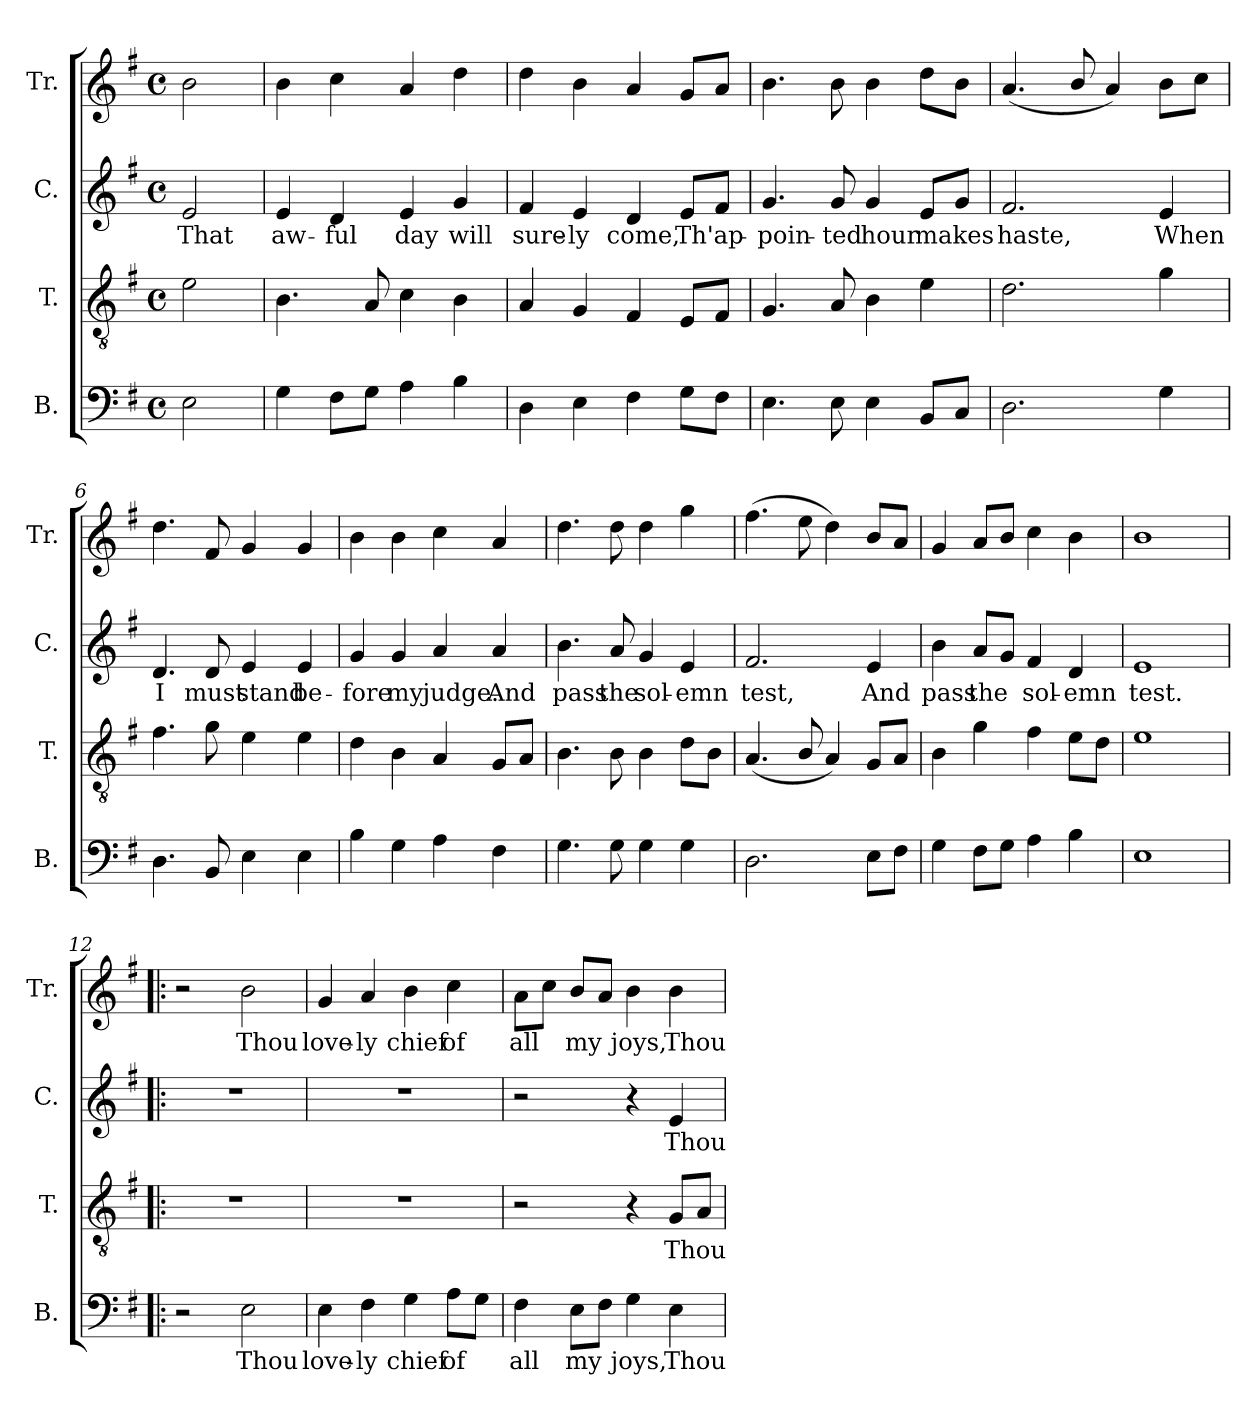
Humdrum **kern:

**kern	**text	**kern	**text	**kern	**text	**kern	**text
*part4	*part4	*part3	*part3	*part2	*part2	*part1	*part1
*staff4	*staff4	*staff3	*staff3	*staff2	*staff2	*staff1	*staff1
*I"B.	*	*I"T.	*	*I"C.	*	*I"Tr.	*
*I'B.	*	*I'T.	*	*I'C.	*	*I'Tr.	*
*clefF4	*	*clefGv2	*	*clefG2	*	*clefG2	*
*k[f#]	*	*k[f#]	*	*k[f#]	*	*k[f#]	*
*M4/4	*	*M4/4	*	*M4/4	*	*M4/4	*
*met(c)	*	*met(c)	*	*met(c)	*	*met(c)	*
*MM110	*	*MM110	*	*MM110	*	*MM110	*
=1	=1	=1	=1	=1	=1	=1	=1
!	!	!	!	!	!LO:LY:b	!	!
2E!\	.	2e!\	.	2e!/	That	2b!\	.
=2	=2	=2	=2	=2	=2	=2	=2
!	!	!	!	!	!LO:LY:b	!	!
4G!\	.	4.B!\	.	4e!/	aw-	4b!\	.
!	!	!	!	!	!LO:LY:b	!	!
8F#!\L	.	.	.	4d!/	-ful	4cc!\	.
8G!\J	.	8A!/	.	.	.	.	.
!	!	!	!	!	!LO:LY:b	!	!
4A!\	.	4c!\	.	4e!/	day	4a!/	.
!	!	!	!	!	!LO:LY:b	!	!
4B!\	.	4B!\	.	4g!/	will	4dd!\	.
=3	=3	=3	=3	=3	=3	=3	=3
!	!	!	!	!	!LO:LY:b	!	!
4D!\	.	4A!/	.	4f#!/	sure-	4dd!\	.
!	!	!	!	!	!LO:LY:b	!	!
4E!\	.	4G!/	.	4e!/	-ly	4b!\	.
!	!	!	!	!	!LO:LY:b	!	!
4F#!\	.	4F#!/	.	4d!/	come,	4a!/	.
!	!	!	!	!	!LO:LY:b	!	!
8G!\L	.	8E!/L	.	8e!/L	Th'ap-	8g!/L	.
8F#!\J	.	8F#!/J	.	8f#!/J	.	8a!/J	.
=4	=4	=4	=4	=4	=4	=4	=4
!	!	!	!	!	!LO:LY:b	!	!
4.E!\	.	4.G!/	.	4.g!/	-poin-	4.b!\	.
!	!	!	!	!	!LO:LY:b	!	!
8E!\	.	8A!/	.	8g!/	-ted	8b!\	.
!	!	!	!	!	!LO:LY:b	!	!
4E!\	.	4B!\	.	4g!/	hour	4b!\	.
!	!	!	!	!	!LO:LY:b	!	!
8BB!/L	.	4e!\	.	8e!/L	makes	8dd!\L	.
8C!/J	.	.	.	8g!/J	.	8b!\J	.
=5	=5	=5	=5	=5	=5	=5	=5
!	!	!	!	!	!LO:LY:b	!	!
2.D!\	.	2.d!\	.	2.f#!/	haste,	(<4.a!/	.
.	.	.	.	.	.	8b!/	.
.	.	.	.	.	.	4a!/)	.
!	!	!	!	!	!LO:LY:b	!	!
4G!\	.	4g!\	.	4e!/	When	8b!\L	.
.	.	.	.	.	.	8cc!\J	.
=6	=6	=6	=6	=6	=6	=6	=6
!	!	!	!	!	!LO:LY:b	!	!
4.D!\	.	4.f#!\	.	4.d!/	I	4.dd!\	.
!	!	!	!	!	!LO:LY:b	!	!
8BB!/	.	8g!\	.	8d!/	must	8f#!/	.
!	!	!	!	!	!LO:LY:b	!	!
4E!\	.	4e!\	.	4e!/	stand	4g!/	.
!	!	!	!	!	!LO:LY:b	!	!
4E!\	.	4e!\	.	4e!/	be-	4g!/	.
=7	=7	=7	=7	=7	=7	=7	=7
!	!	!	!	!	!LO:LY:b	!	!
4B!\	.	4d!\	.	4g!/	-fore	4b!\	.
!	!	!	!	!	!LO:LY:b	!	!
4G!\	.	4B!\	.	4g!/	my	4b!\	.
!	!	!	!	!	!LO:LY:b	!	!
4A!\	.	4A!/	.	4a!/	judge.	4cc!\	.
!	!	!	!	!	!LO:LY:b	!	!
4F#!\	.	8G!/L	.	4a!/	And	4a!/	.
.	.	8A!/J	.	.	.	.	.
=8	=8	=8	=8	=8	=8	=8	=8
!	!	!	!	!	!LO:LY:b	!	!
4.G!\	.	4.B!\	.	4.b!\	pass	4.dd!\	.
!	!	!	!	!	!LO:LY:b	!	!
8G!\	.	8B!\	.	8a!/	the	8dd!\	.
!	!	!	!	!	!LO:LY:b	!	!
4G!\	.	4B!\	.	4g!/	sol-	4dd!\	.
!	!	!	!	!	!LO:LY:b	!	!
4G!\	.	8d!\L	.	4e!/	-emn	4gg!\	.
.	.	8B!\J	.	.	.	.	.
=9	=9	=9	=9	=9	=9	=9	=9
!	!	!	!	!	!LO:LY:b	!	!
2.D!\	.	(<4.A!/	.	2.f#!/	test,	(>4.ff#!\	.
.	.	8B!/	.	.	.	8ee!\	.
.	.	4A!/)	.	.	.	4dd!\)	.
!	!	!	!	!	!LO:LY:b	!	!
8E!\L	.	8G!/L	.	4e!/	And	8b!/L	.
8F#!\J	.	8A!/J	.	.	.	8a!/J	.
!!LO:LB:g=z
=10	=10	=10	=10	=10	=10	=10	=10
!	!	!	!	!	!LO:LY:b	!	!
4G!\	.	4B!\	.	4b!\	pass	4g!/	.
!	!	!	!	!	!LO:LY:b	!	!
8F#!\L	.	4g!\	.	8a!/L	the	8a!/L	.
8G!\J	.	.	.	8g!/J	.	8b!/J	.
!	!	!	!	!	!LO:LY:b	!	!
4A!\	.	4f#!\	.	4f#!/	sol-	4cc!\	.
!	!	!	!	!	!LO:LY:b	!	!
4B!\	.	8e!\L	.	4d!/	-emn	4b!\	.
.	.	8d!\J	.	.	.	.	.
=11	=11	=11	=11	=11	=11	=11	=11
!	!	!	!	!	!LO:LY:b	!	!
1E!	.	1e!	.	1e!	test.	1b!	.
=12!|:	=12!|:	=12!|:	=12!|:	=12!|:	=12!|:	=12!|:	=12!|:
2r	.	1r	.	1r	.	2r	.
!	!LO:LY:b	!	!	!	!	!	!LO:LY:b
2E!\	Thou	.	.	.	.	2b!\	Thou
=13	=13	=13	=13	=13	=13	=13	=13
!	!LO:LY:b	!	!	!	!	!	!LO:LY:b
4E!\	love-	1r	.	1r	.	4g!/	love-
!	!LO:LY:b	!	!	!	!	!	!LO:LY:b
4F#!\	-ly	.	.	.	.	4a!/	-ly
!	!LO:LY:b	!	!	!	!	!	!LO:LY:b
4G!\	chief	.	.	.	.	4b!\	chief
!	!LO:LY:b	!	!	!	!	!	!LO:LY:b
8A!\L	of	.	.	.	.	4cc!\	of
8G!\J	.	.	.	.	.	.	.
=14	=14	=14	=14	=14	=14	=14	=14
!	!LO:LY:b	!	!	!	!	!	!LO:LY:b
4F#!\	all	2r	.	2r	.	8a!\L	all
.	.	.	.	.	.	8cc!\J	.
!	!LO:LY:b	!	!	!	!	!	!LO:LY:b
8E!\L	my	.	.	.	.	8b!/L	my
8F#!\J	.	.	.	.	.	8a!/J	.
!	!LO:LY:b	!	!	!	!	!	!LO:LY:b
4G!\	joys,	4r	.	4r	.	4b!\	joys,
!	!LO:LY:b	!	!LO:LY:b	!	!LO:LY:b	!	!LO:LY:b
4E!\	Thou	8G!/L	Thou	4e!/	Thou	4b!\	Thou
.	.	8A!/J	.	.	.	.	.
=	=	=	=	=	=	=	=
*-	*-	*-	*-	*-	*-	*-	*-
